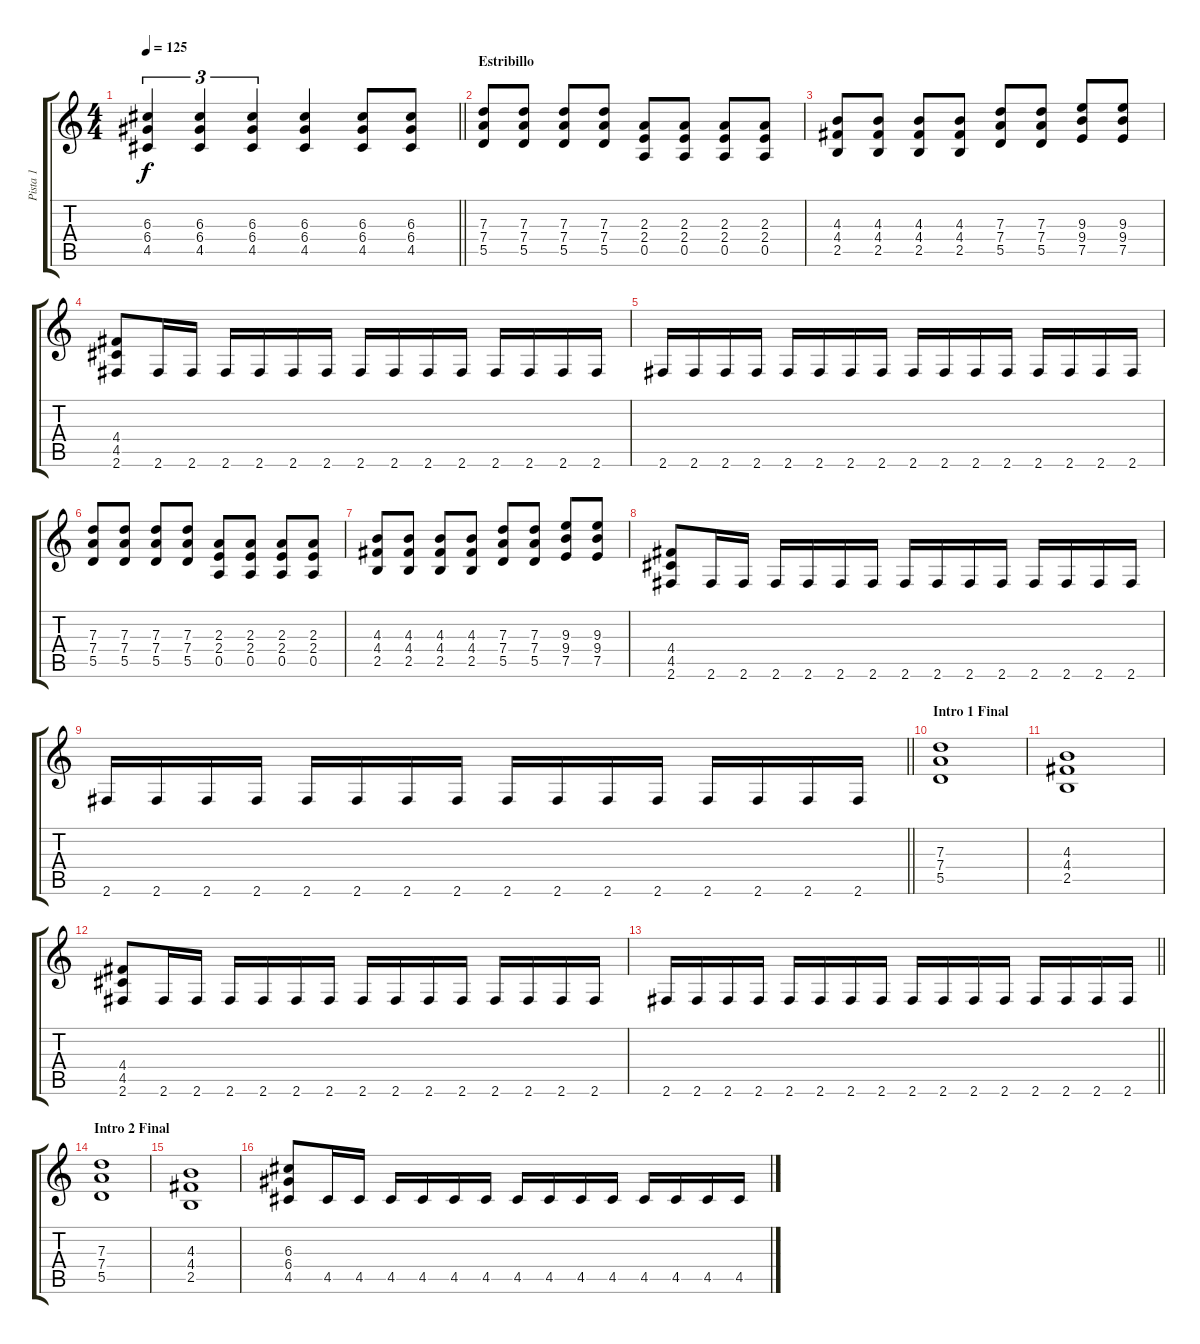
\track ("Pista 1" "Pista 1") {instrument distortionguitar}
\staff {score tabs}
\tuning (E4 B3 G3 D3 A2 E2) {hide}
\ts (4 4)
\tempo 125
\clef g2
\barLineRight lightlight
\ks c
(6.3 6.4 4.5).4{tu (3 2) dy f} (6.3 6.4 4.5).4{tu (3 2)} (6.3 6.4 4.5).4{tu (3 2)} (6.3 6.4 4.5).4 (6.3 6.4 4.5).8 (6.3 6.4 4.5).8 |
\section ("" "Estribillo")
(7.3 7.4 5.5).8 (7.3 7.4 5.5).8 (7.3 7.4 5.5).8 (7.3 7.4 5.5).8 (2.3 2.4 0.5).8 (2.3 2.4 0.5).8 (2.3 2.4 0.5).8 (2.3 2.4 0.5).8 |
(4.3 4.4 2.5).8 (4.3 4.4 2.5).8 (4.3 4.4 2.5).8 (4.3 4.4 2.5).8 (7.3 7.4 5.5).8 (7.3 7.4 5.5).8 (9.3 9.4 7.5).8 (9.3 9.4 7.5).8 |
(4.4 4.5 2.6).8 2.6.16 2.6.16 2.6.16 2.6.16 2.6.16 2.6.16 2.6.16 2.6.16 2.6.16 2.6.16 2.6.16 2.6.16 2.6.16 2.6.16 |
2.6.16 2.6.16 2.6.16 2.6.16 2.6.16 2.6.16 2.6.16 2.6.16 2.6.16 2.6.16 2.6.16 2.6.16 2.6.16 2.6.16 2.6.16 2.6.16 |
(7.3 7.4 5.5).8 (7.3 7.4 5.5).8 (7.3 7.4 5.5).8 (7.3 7.4 5.5).8 (2.3 2.4 0.5).8 (2.3 2.4 0.5).8 (2.3 2.4 0.5).8 (2.3 2.4 0.5).8 |
(4.3 4.4 2.5).8 (4.3 4.4 2.5).8 (4.3 4.4 2.5).8 (4.3 4.4 2.5).8 (7.3 7.4 5.5).8 (7.3 7.4 5.5).8 (9.3 9.4 7.5).8 (9.3 9.4 7.5).8 |
(4.4 4.5 2.6).8 2.6.16 2.6.16 2.6.16 2.6.16 2.6.16 2.6.16 2.6.16 2.6.16 2.6.16 2.6.16 2.6.16 2.6.16 2.6.16 2.6.16 |
\barLineRight lightlight
2.6.16 2.6.16 2.6.16 2.6.16 2.6.16 2.6.16 2.6.16 2.6.16 2.6.16 2.6.16 2.6.16 2.6.16 2.6.16 2.6.16 2.6.16 2.6.16 |
\section ("" "Intro 1 Final")
(7.3 7.4 5.5).1 |
(4.3 4.4 2.5).1 |
(4.4 4.5 2.6).8 2.6.16 2.6.16 2.6.16 2.6.16 2.6.16 2.6.16 2.6.16 2.6.16 2.6.16 2.6.16 2.6.16 2.6.16 2.6.16 2.6.16 |
\barLineRight lightlight
2.6.16 2.6.16 2.6.16 2.6.16 2.6.16 2.6.16 2.6.16 2.6.16 2.6.16 2.6.16 2.6.16 2.6.16 2.6.16 2.6.16 2.6.16 2.6.16 |
\section ("" "Intro 2 Final")
(7.3 7.4 5.5).1 |
(4.3 4.4 2.5).1 |
(6.3 6.4 4.5).8 4.5.16 4.5.16 4.5.16 4.5.16 4.5.16 4.5.16 4.5.16 4.5.16 4.5.16 4.5.16 4.5.16 4.5.16 4.5.16 4.5.16
